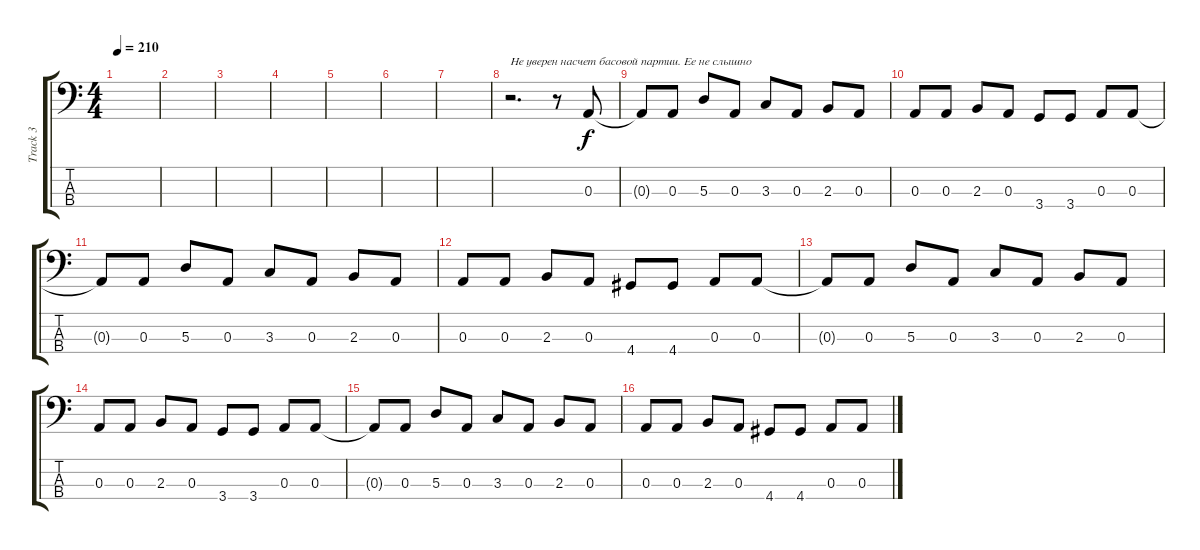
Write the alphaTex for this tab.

\track ("Track 3" "Track 3") {instrument electricbasspick}
\staff {score tabs}
\tuning (G2 D2 A1 E1) {hide}
\ts (4 4)
\tempo 210
\clef f4
\ks c
|
|
|
|
|
|
|
r.2{d txt "Не уверен насчет басовой партии. Ее не слышно  "} r.8 0.3.8 |
0.3{t}.8 0.3.8 5.3.8 0.3.8 3.3.8 0.3.8 2.3.8 0.3.8 |
0.3.8 0.3.8 2.3.8 0.3.8 3.4.8 3.4.8 0.3.8 0.3.8 |
0.3{t}.8 0.3.8 5.3.8 0.3.8 3.3.8 0.3.8 2.3.8 0.3.8 |
0.3.8 0.3.8 2.3.8 0.3.8 4.4.8 4.4.8 0.3.8 0.3.8 |
0.3{t}.8 0.3.8 5.3.8 0.3.8 3.3.8 0.3.8 2.3.8 0.3.8 |
0.3.8 0.3.8 2.3.8 0.3.8 3.4.8 3.4.8 0.3.8 0.3.8 |
0.3{t}.8 0.3.8 5.3.8 0.3.8 3.3.8 0.3.8 2.3.8 0.3.8 |
0.3.8 0.3.8 2.3.8 0.3.8 4.4.8 4.4.8 0.3.8 0.3.8
